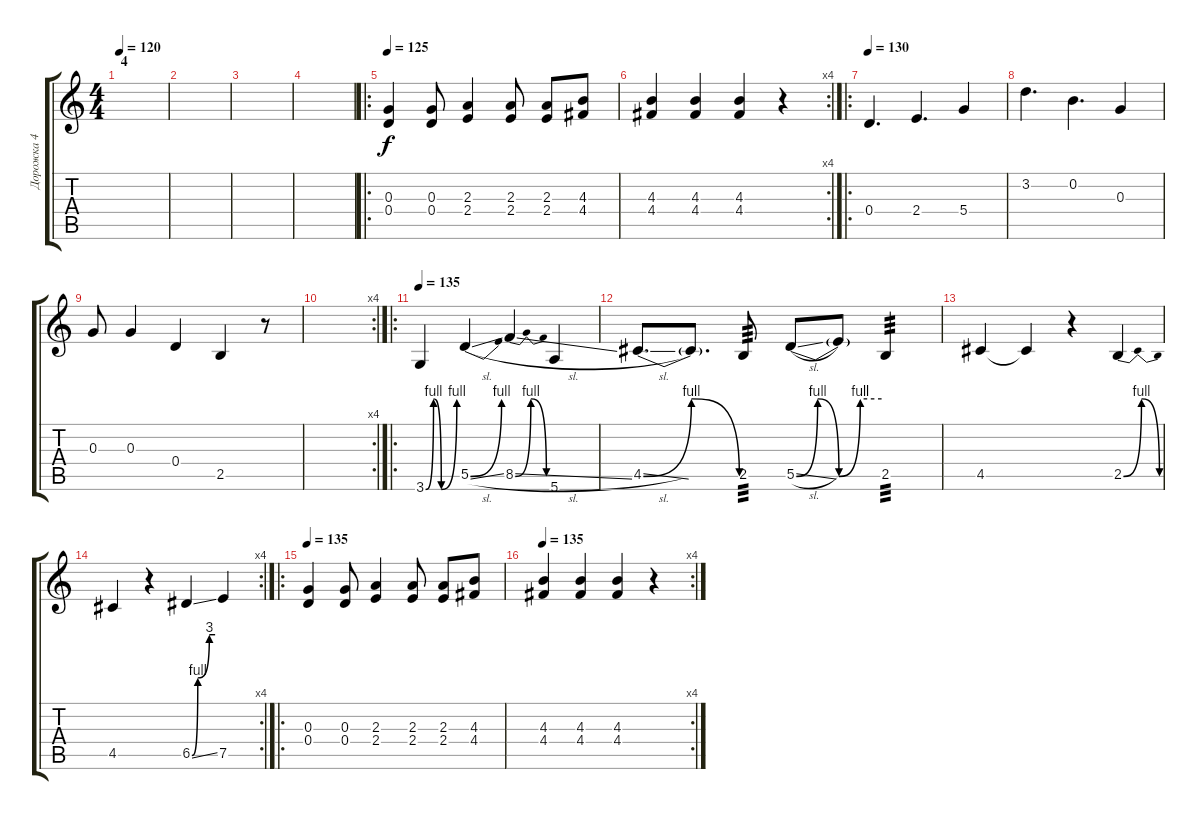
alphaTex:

\track ("Дорожка 4" "Дорожка 4") {instrument electricguitarclean}
\staff {score tabs}
\tuning (E4 B3 G3 D3 A2 E2) {hide}
\ts (4 4)
\section ("" "4")
\tempo 120
\clef g2
\ks c
|
|
|
|
\ro
\tempo 125
(0.3 0.4).4 (0.3 0.4).8 (2.3 2.4).4 (2.3 2.4).8 (2.3 2.4).8 (4.3 4.4).8 |
\rc 4
(4.3 4.4).4 (4.3 4.4).4 (4.3 4.4).4 r.4 |
\ro
\tempo 130
0.4.4{d volume 15 instrument distortionguitar} 2.4.4{d} 5.4.4 |
3.2.4{d} 0.2.4{d} 0.3.4 |
0.3.8 0.3.4 0.4.4 2.5.4 r.8 |
\rc 4
|
\ro
\tempo 135
3.6{be (custom 0 0 15 4 30 0 60 4)}.4{volume 9 instrument guitarharmonics} 5.5{be (bend 0 0 60 4) sl}.4 8.5{be (bendrelease 0 0 6 4 6 4 60 0) sl}.4 5.6.4 |
4.5{be (bendrelease 0 0 16 4 16 4 60 0) sl}.8{d} 4.5{t}.8{d} 2.5.8{tp 3} 5.5{be (custom 0 0 15 4 30 0 45 4 60 4) sl}.8{volume 13} 5.5{t}.8 2.5.4{tp 3} |
4.5.4{volume 13} 4.5{t}.4 r.4 2.5{be (bendrelease 0 0 15 4 15 4 60 0)}.4 |
\rc 4
4.5.4 r.4 6.5{be (custom 0 0 15 4 45 12 60 12) ss}.4 7.5.4 |
\ro
\tempo 125
\tempo 135
(0.3 0.4).4{instrument electricguitarclean} (0.3 0.4).8 (2.3 2.4).4 (2.3 2.4).8 (2.3 2.4).8 (4.3 4.4).8 |
\rc 4
\tempo 135
(4.3 4.4).4 (4.3 4.4).4 (4.3 4.4).4 r.4
